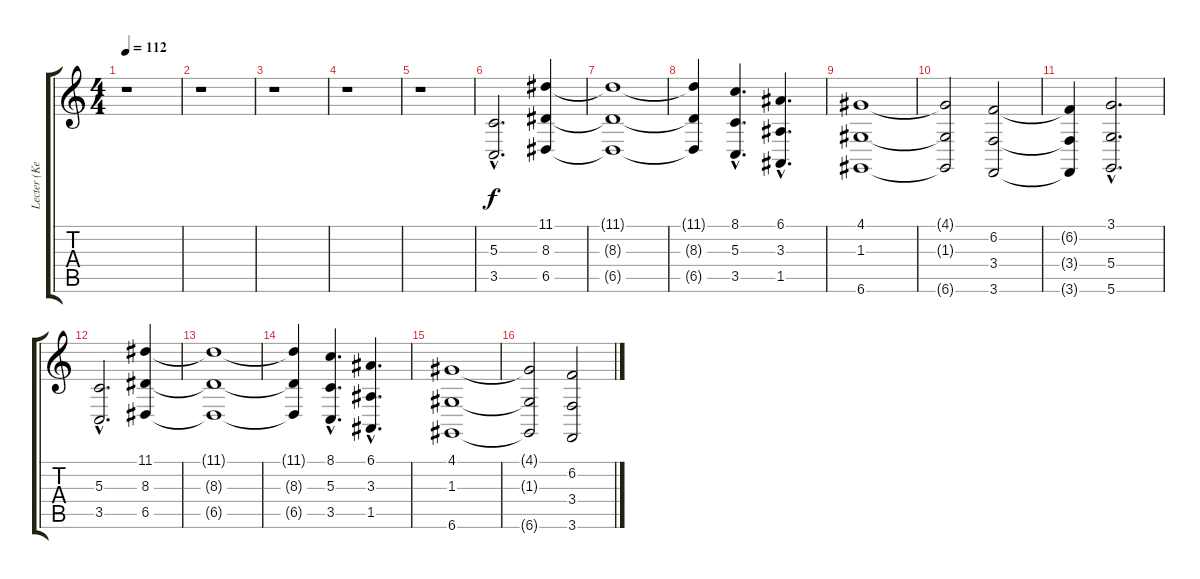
\track ("Lecter (KeybExtra)" "Lecter (Ke") {instrument choiraahs}
\staff {score tabs}
\tuning (E4 B3 G3 D3 A2 D2) {hide}
\ts (4 4)
\tempo 112
\clef g2
\ks c
r.1{dy mf} |
r.1 |
r.1 |
r.1 |
r.1 |
(5.3{hac} 3.5{hac}).2{d dy f instrument stringensemble2} (11.1 8.3 6.5).4 |
(11.1{t} 8.3{t} 6.5{t}).1 |
(11.1{t} 8.3{t} 6.5{t}).4 (8.1{hac} 5.3{hac} 3.5{hac}).4{d} (6.1{hac} 3.3{hac} 1.5{hac}).4{d} |
(4.1 1.3 6.6).1 |
(4.1{t} 1.3{t} 6.6{t}).2 (6.2 3.4 3.6).2 |
(6.2{t} 3.4{t} 3.6{t}).4 (3.1{hac} 5.4{hac} 5.6{hac}).2{d} |
(5.3{hac} 3.5{hac}).2{d} (11.1 8.3 6.5).4 |
(11.1{t} 8.3{t} 6.5{t}).1 |
(11.1{t} 8.3{t} 6.5{t}).4 (8.1{hac} 5.3{hac} 3.5{hac}).4{d} (6.1{hac} 3.3{hac} 1.5{hac}).4{d} |
(4.1 1.3 6.6).1 |
(4.1{t} 1.3{t} 6.6{t}).2 (6.2 3.4 3.6).2
